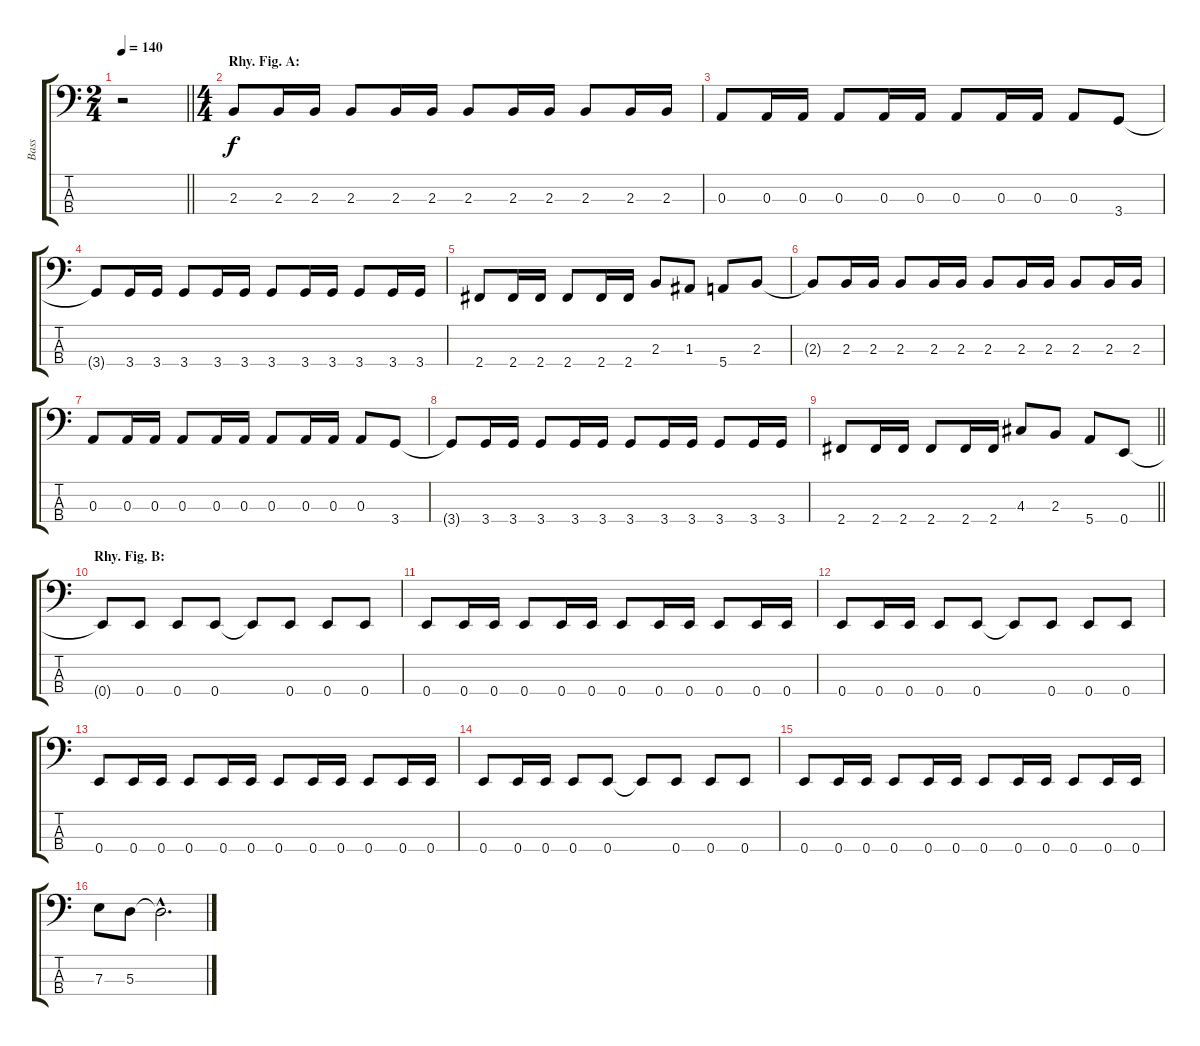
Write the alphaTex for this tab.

\track ("Bass" "Bass") {instrument electricbasspick}
\staff {score tabs}
\tuning (G2 D2 A1 E1) {hide}
\ts (2 4)
\tempo 140
\clef f4
\barLineRight lightlight
\ks c
r.2{dy f instrument electricbasspick} |
\ts (4 4)
\section ("" "Rhy. Fig. A:")
2.3.8 2.3.16 2.3.16 2.3.8 2.3.16 2.3.16 2.3.8 2.3.16 2.3.16 2.3.8 2.3.16 2.3.16 |
0.3.8 0.3.16 0.3.16 0.3.8 0.3.16 0.3.16 0.3.8 0.3.16 0.3.16 0.3.8 3.4.8 |
3.4{t}.8 3.4.16 3.4.16 3.4.8 3.4.16 3.4.16 3.4.8 3.4.16 3.4.16 3.4.8 3.4.16 3.4.16 |
2.4.8 2.4.16 2.4.16 2.4.8 2.4.16 2.4.16 2.3.8 1.3.8 5.4.8 2.3.8 |
2.3{t}.8 2.3.16 2.3.16 2.3.8 2.3.16 2.3.16 2.3.8 2.3.16 2.3.16 2.3.8 2.3.16 2.3.16 |
0.3.8 0.3.16 0.3.16 0.3.8 0.3.16 0.3.16 0.3.8 0.3.16 0.3.16 0.3.8 3.4.8 |
3.4{t}.8 3.4.16 3.4.16 3.4.8 3.4.16 3.4.16 3.4.8 3.4.16 3.4.16 3.4.8 3.4.16 3.4.16 |
\barLineRight lightlight
2.4.8 2.4.16 2.4.16 2.4.8 2.4.16 2.4.16 4.3.8 2.3.8 5.4.8 0.4.8 |
\section ("" "Rhy. Fig. B:")
0.4{t}.8 0.4.8 0.4.8 0.4.8 0.4{t}.8 0.4.8 0.4.8 0.4.8 |
0.4.8 0.4.16 0.4.16 0.4.8 0.4.16 0.4.16 0.4.8 0.4.16 0.4.16 0.4.8 0.4.16 0.4.16 |
0.4.8 0.4.16 0.4.16 0.4.8 0.4.8 0.4{t}.8 0.4.8 0.4.8 0.4.8 |
0.4.8 0.4.16 0.4.16 0.4.8 0.4.16 0.4.16 0.4.8 0.4.16 0.4.16 0.4.8 0.4.16 0.4.16 |
0.4.8 0.4.16 0.4.16 0.4.8 0.4.8 0.4{t}.8 0.4.8 0.4.8 0.4.8 |
0.4.8 0.4.16 0.4.16 0.4.8 0.4.16 0.4.16 0.4.8 0.4.16 0.4.16 0.4.8 0.4.16 0.4.16 |
7.3.8 5.3.8 5.3{hac t}.2{d}
